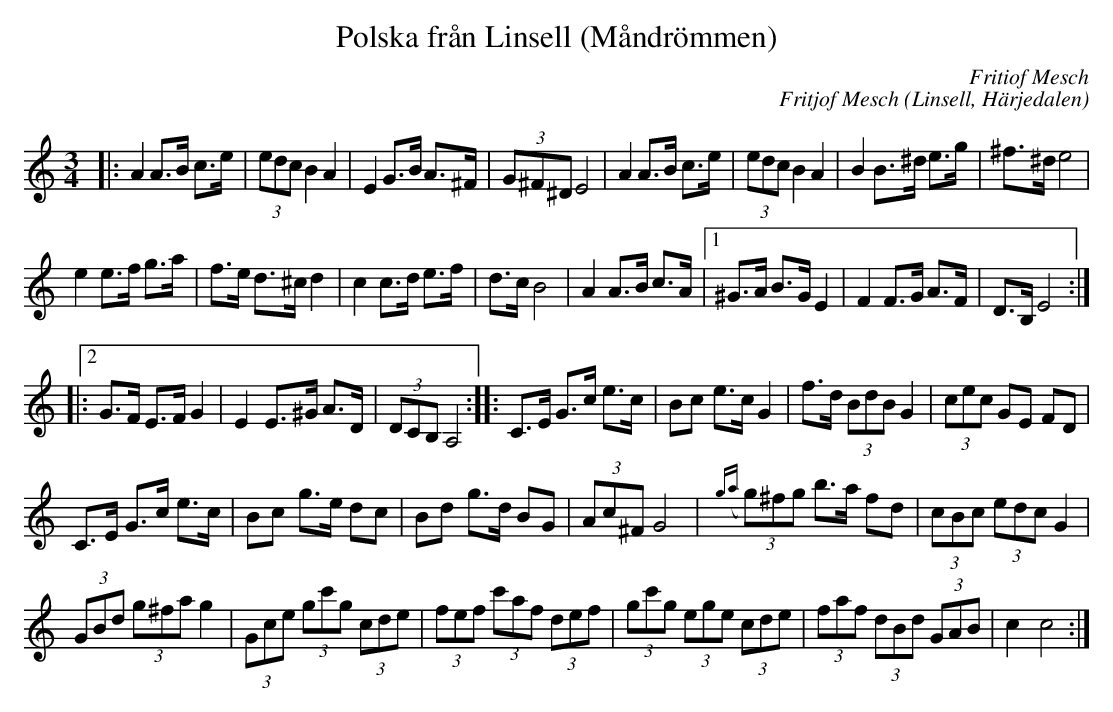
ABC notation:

X:1
T:Polska från Linsell (Måndrömmen)
C:Fritiof Mesch
C:Fritjof Mesch
O:Linsell, Härjedalen
M:3/4
L:1/8
K:C
|: A2A>B c>e | (3edcB2A2 | E2G>B A>^F | (3G^F^D E4 | A2 A>B c>e | (3edc B2A2 | B2B>^d e>g | ^f>^de4 |
e2e>f g>a | f>e d>^c d2 | c2c>d e>f | d>c B4 | A2 A>B c>A |1 ^G>A B>G E2 | F2 F>G A>F | D>B, E4 :|
|:2 G>F E>FG2 | E2E>^G A>D | (3DCB,  A,4 ::  C>E G>c e>c | Bc e>cG2 | f>d (3BdBG2 | (3cec GE FD |
C>E G>c e>c | Bc g>e dc | Bd g>d BG | (3Ac^F G4 | {g(a}(3g)^fg b>a fd | (3cBc (3edc G2 |
(3GBd (3g^fa g2 | (3Gce (3gc'g (3cde | (3fef (3c'af (3def | (3gc'g (3ege (3cde | (3faf (3dBd (3GAB | c2c4 :|
